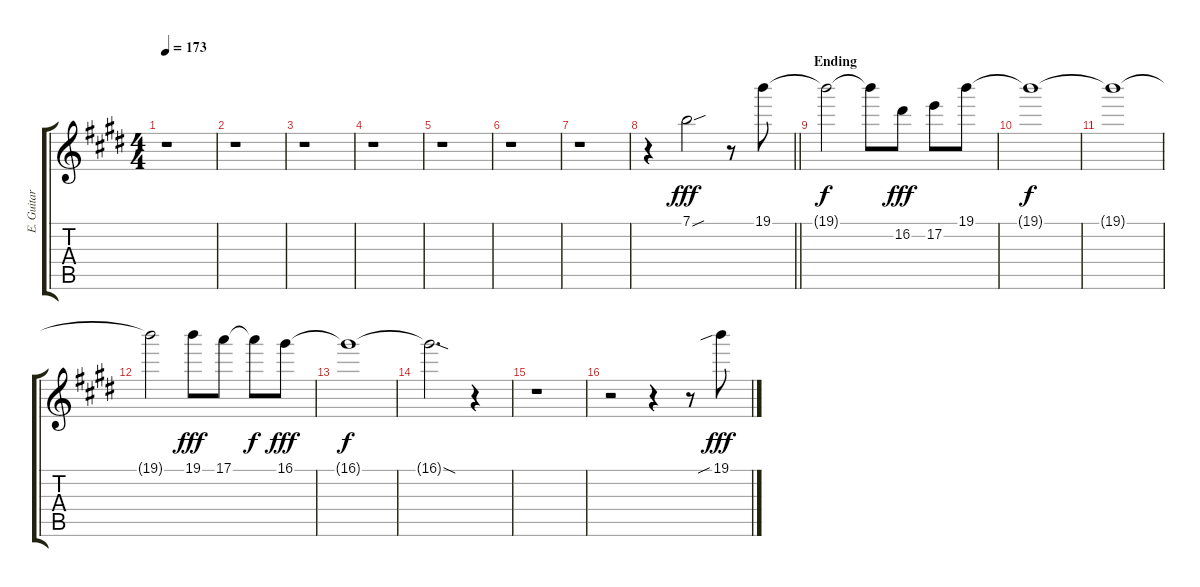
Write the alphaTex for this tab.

\track ("E. Guitar II" "E. Guitar ") {instrument overdrivenguitar}
\staff {score tabs}
\tuning (E4 B3 G3 D3 A2 E2) {hide}
\ts (4 4)
\tempo 173
\clef g2
\ks e
r.1{dy f} |
r.1 |
r.1 |
r.1 |
r.1 |
r.1 |
r.1 |
\barLineRight lightlight
r.4 7.1{sou}.2{dy fff} r.8 19.1.8 |
\section ("" "Ending")
19.1{t}.2{dy f} 19.1{t}.8 16.2.8{dy fff} 17.2.8 19.1.8 |
19.1{t}.1{dy f} |
19.1{t}.1 |
19.1{t}.2 19.1.8{dy fff} 17.1.8 17.1{t}.8{dy f} 16.1.8{dy fff} |
16.1{t}.1{dy f} |
16.1{sod t}.2{d} r.4 |
r.1 |
r.2 r.4 r.8 19.1{sib}.8{dy fff}
